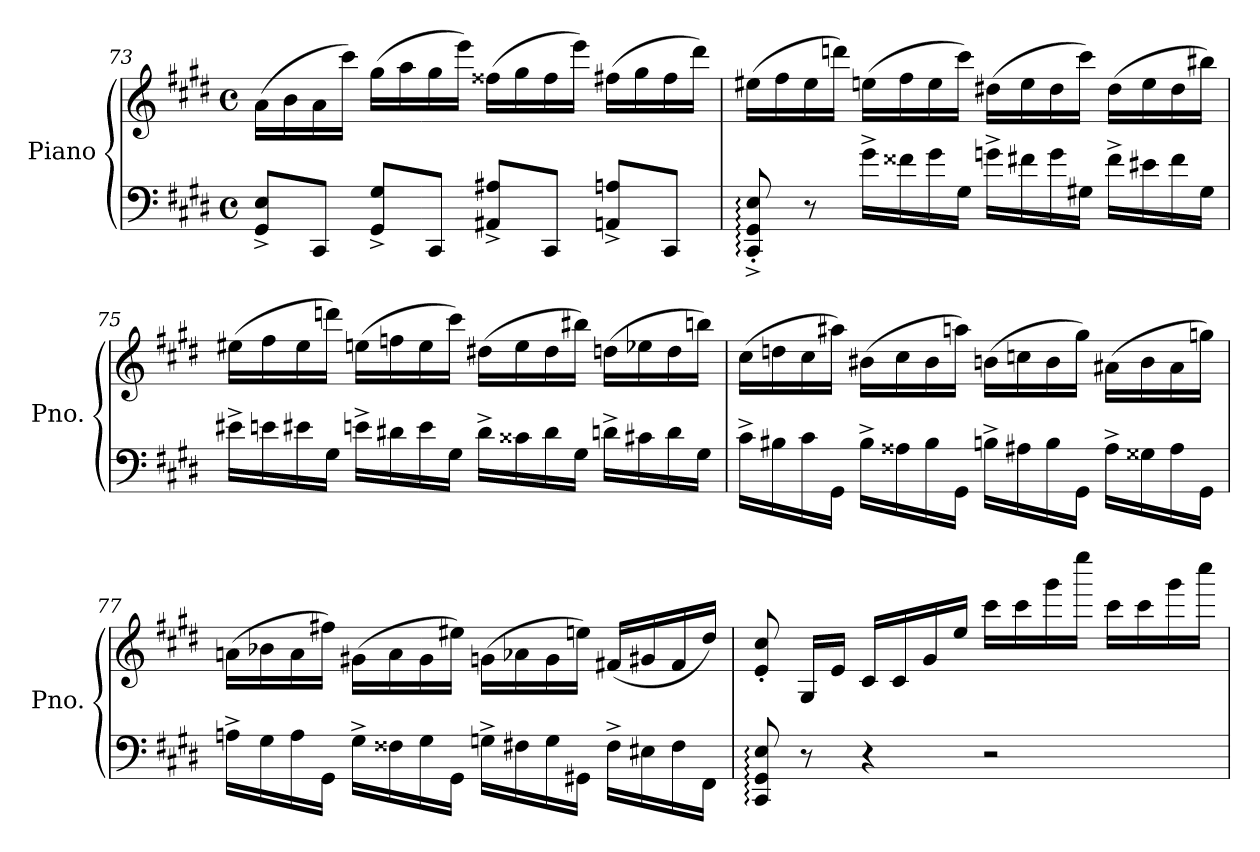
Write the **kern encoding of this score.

**kern	**kern
*part1	*part1
*staff2	*staff1
*I"Piano	*
*I'Pno.	*
!!LO:PB:g=z
*clefF4	*clefG2
*k[f#c#g#d#]	*k[f#c#g#d#]
*M4/4	*M4/4
*met(c)	*met(c)
=73	=73
8GG#/^ 8E/^L	(>16a\LL
.	16b\
8CC#/J	16a\
.	16ccc#\JJ)
8GG#/^ 8G#/^L	(>16gg#\LL
.	16aa\
8CC#/J	16gg#\
.	16eee\JJ)
8AA#X/^ 8A#X/^L	(>16ff##X\LL
.	16gg#\
8CC#/J	16ff##\
.	16eee\JJ)
8AAn/^ 8An/^L	(>16ff#\LL
.	16gg#\
8CC#/J	16ff#\
.	16ddd#\JJ)
=74	=74
8CC#/:'^ 8GG#/:'^ 8E/:'^	(>16ee#X\LL
.	16ff#\
8r	16ee#\
.	16dddn\JJ)
16g#^\LL	(>16een\LL
16f##X\	16ff#\
16g#\	16ee\
16G#\JJ	16ccc#\JJ)
16gn^\LL	(>16dd#X\LL
16f#X\	16ee\
16g\	16dd#\
16G#X\JJ	16ccc#\JJ)
16f#^\LL	(>16dd#\LL
16e#X\	16ee\
16f#\	16dd#\
16G#\JJ	16bb#X\JJ)
!!LO:LB:g=z
=75	=75
16e#X^\LL	(>16ee#X\LL
16en\	16ff#\
16e#X\	16ee#\
16G#\JJ	16dddn\JJ)
16en^\LL	(>16een\LL
16d#X\	16ffn\
16e\	16ee\
16G#\JJ	16ccc#\JJ)
16d#^\LL	(>16dd#X\LL
16c##X\	16ee\
16d#\	16dd#\
16G#\JJ	16bb#X\JJ)
16dn^\LL	(>16ddn\LL
16c#X\	16ee-X\
16d\	16dd\
16G#\JJ	16bbn\JJ)
!!LO:LB:g=z
=76	=76
16c#^\LL	(>16cc#\LL
16B#X\	16ddn\
16c#\	16cc#\
16GG#\JJ	16aa#X\JJ)
16B#^\LL	(>16b#X\LL
16A##X\	16cc#\
16B#\	16b#\
16GG#\JJ	16aan\JJ)
16Bn^\LL	(>16bn\LL
16A#X\	16ccn\
16B\	16b\
16GG#\JJ	16gg#\JJ)
16A#^\LL	(>16a#X\LL
16G##X\	16b\
16A#\	16a#\
16GG#\JJ	16ggn\JJ)
!!LO:LB:g=z
=77	=77
16An^\LL	(>16an\LL
16G#\	16b-X\
16A\	16a\
16GG#\JJ	16ff#X\JJ)
16G#^\LL	(>16g#X\LL
16F##X\	16a\
16G#\	16g#\
16GG#\JJ	16ee#X\JJ)
16Gn^\LL	(>16gn\LL
16F#X\	16a-X\
16G\	16g\
16GG#X\JJ	16een\JJ)
16F#^\LL	(<16f#X/LL
16E#X\	16g#X/
16F#\	16f#/
16FF#\JJ	16dd#/JJ)
=78	=78
8CC#/: 8GG#/: 8E/:	8e/' 8cc#/'
8r	16G#/LL
.	16e/JJ
4r	16c#/LL
.	16c#/
.	16g#/
.	16ee/JJ
2r	16ccc#\LL
.	16ccc#\
.	16ggg#\
.	16eeee\JJ
.	16ccc#\LL
.	16ccc#\
.	16ggg#\
.	16cccc#\JJ
=	=
*-	*-
